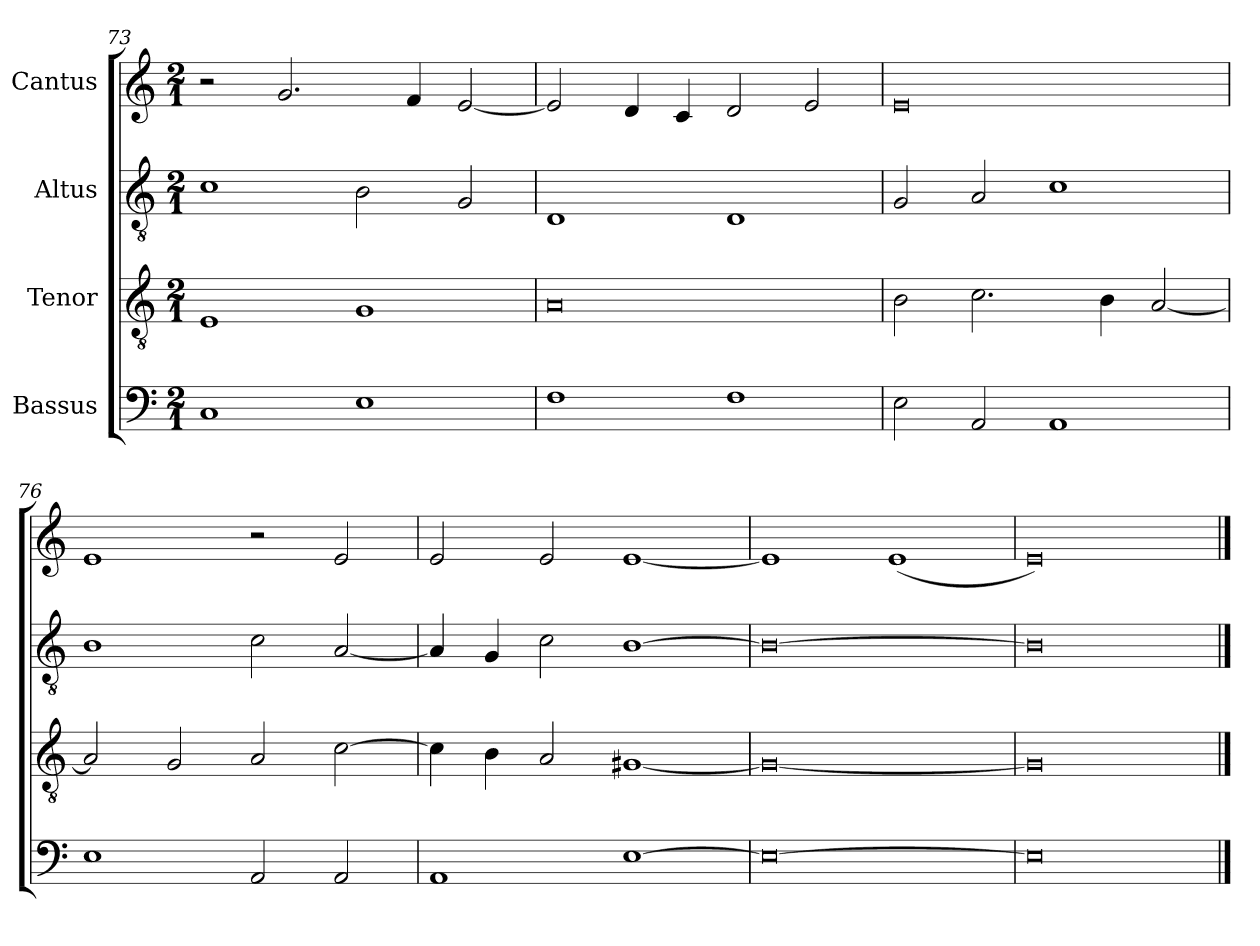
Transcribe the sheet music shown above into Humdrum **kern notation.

**kern	**kern	**kern	**kern
*part4	*part3	*part2	*part1
*staff4	*staff3	*staff2	*staff1
*I"Bassus	*I"Tenor	*I"Altus	*I"Cantus
*clefF4	*clefGv2	*clefGv2	*clefG2
*	*ITrd7c12	*ITrd7c12	*
*k[]	*k[]	*k[]	*k[]
*C:	*C:	*C:	*C:
*M2/1	*M2/1	*M2/1	*M2/1
=73	=73	=73	=73
1Ci	1EEi	1Ci	2r
.	.	.	2.gi/
1Ei	1GGi	2BBi\	.
.	.	.	4fi/
.	.	2GGi/	[<2ei/
=74	=74	=74	=74
1Fi	0AAi	1DDi	2ei/]
.	.	.	4di/
.	.	.	4ci/
1Fi	.	1DDi	2di/
.	.	.	2ei/
=75	=75	=75	=75
2Ei\	2BBi\	2GGi/	0ei
2AAi/	2.Ci\	2AAi/	.
1AAi	.	1Ci	.
.	4BBi\	.	.
.	[<2AAi/	.	.
!!LO:LB:g=z
=76	=76	=76	=76
1Ei	2AAi/]	1BBi	1ei
.	2GGi/	.	.
2AAi/	2AAi/	2Ci\	2r
2AAi/	[>2Ci\	[<2AAi/	2ei/
=77	=77	=77	=77
1AAi	4Ci\]	4AAi/]	2ei/
.	4BBi\	4GGi/	.
.	2AAi/	2Ci\	2ei/
[>1Ei	[<1GG#Xi	[>1BBi	[<1ei
=78	=78	=78	=78
0Ei_>	0GG#i_<	0BBi_>	1ei]
.	.	.	(1ei
=79	=79	=79	=79
0Ei]	0GG#i]	0BBi]	0ei)
==	==	==	==
*-	*-	*-	*-
